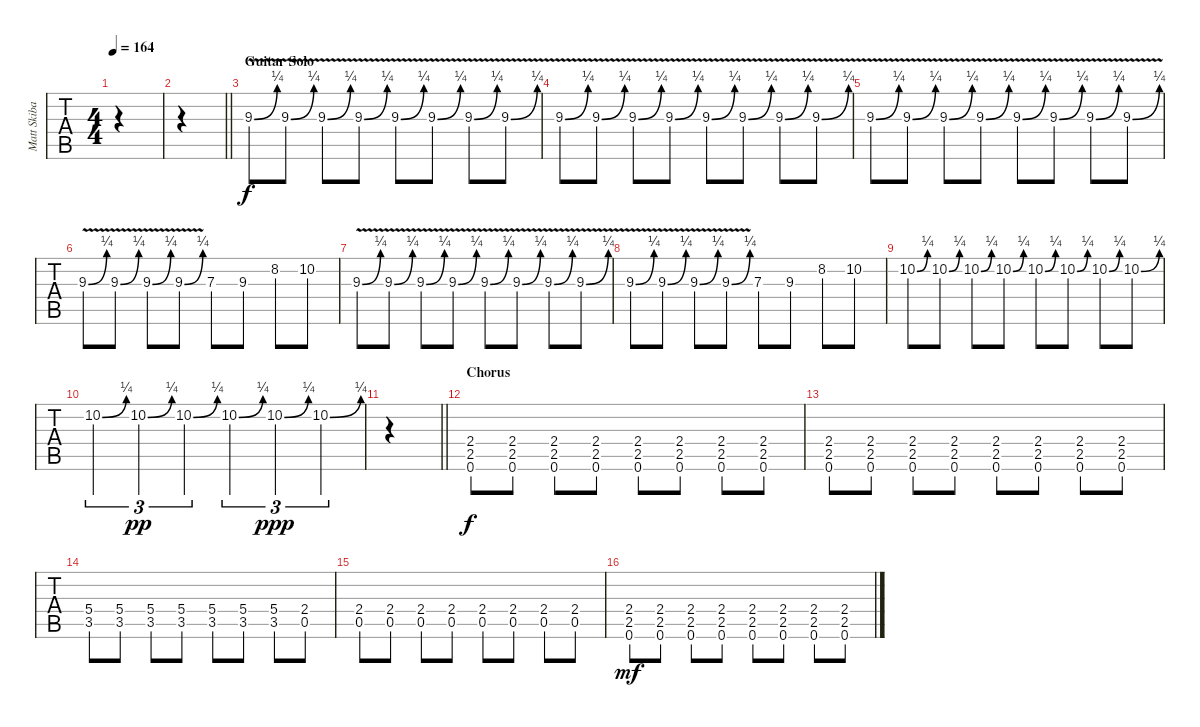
\track ("Matt Skiba - Guitar Three" "Matt Skiba") {instrument distortionguitar}
\staff {tabs}
\tuning (E4 B3 G3 D3 A2 E2) {hide}
\ts (4 4)
\tempo 164
\clef g2
\ks eminor
|
\barLineRight lightlight
|
\section ("" "Guitar Solo")
9.3{be (bend 0 0 60 1) v}.8{volume 13} 9.3{be (bend 0 0 60 1) v}.8 9.3{be (bend 0 0 60 1) v}.8 9.3{be (bend 0 0 60 1) v}.8 9.3{be (bend 0 0 60 1) v}.8 9.3{be (bend 0 0 60 1) v}.8 9.3{be (bend 0 0 60 1) v}.8 9.3{be (bend 0 0 60 1) v}.8 |
9.3{be (bend 0 0 60 1) v}.8 9.3{be (bend 0 0 60 1) v}.8 9.3{be (bend 0 0 60 1) v}.8 9.3{be (bend 0 0 60 1) v}.8 9.3{be (bend 0 0 60 1) v}.8 9.3{be (bend 0 0 60 1) v}.8 9.3{be (bend 0 0 60 1) v}.8 9.3{be (bend 0 0 60 1) v}.8 |
9.3{be (bend 0 0 60 1) v}.8 9.3{be (bend 0 0 60 1) v}.8 9.3{be (bend 0 0 60 1) v}.8 9.3{be (bend 0 0 60 1) v}.8 9.3{be (bend 0 0 60 1) v}.8 9.3{be (bend 0 0 60 1) v}.8 9.3{be (bend 0 0 60 1) v}.8 9.3{be (bend 0 0 60 1) v}.8 |
9.3{be (bend 0 0 60 1) v}.8 9.3{be (bend 0 0 60 1) v}.8 9.3{be (bend 0 0 60 1) v}.8 9.3{be (bend 0 0 60 1) v}.8 7.3.8 9.3.8 8.2.8 10.2.8 |
9.3{be (bend 0 0 60 1) v}.8 9.3{be (bend 0 0 60 1) v}.8 9.3{be (bend 0 0 60 1) v}.8 9.3{be (bend 0 0 60 1) v}.8 9.3{be (bend 0 0 60 1) v}.8 9.3{be (bend 0 0 60 1) v}.8 9.3{be (bend 0 0 60 1) v}.8 9.3{be (bend 0 0 60 1) v}.8 |
9.3{be (bend 0 0 60 1) v}.8 9.3{be (bend 0 0 60 1) v}.8 9.3{be (bend 0 0 60 1) v}.8 9.3{be (bend 0 0 60 1) v}.8 7.3.8 9.3.8 8.2.8 10.2.8 |
10.2{be (bend 0 0 60 1)}.8 10.2{be (bend 0 0 60 1)}.8 10.2{be (bend 0 0 60 1)}.8 10.2{be (bend 0 0 60 1)}.8 10.2{be (bend 0 0 60 1)}.8 10.2{be (bend 0 0 60 1)}.8 10.2{be (bend 0 0 60 1)}.8 10.2{be (bend 0 0 60 1)}.8 |
10.2{be (bend 0 0 60 1)}.4{tu (3 2) volume 0} 10.2{be (bend 0 0 60 1)}.4{tu (3 2) dy pp} 10.2{be (bend 0 0 60 1)}.4{tu (3 2)} 10.2{be (bend 0 0 60 1)}.4{tu (3 2)} 10.2{be (bend 0 0 60 1)}.4{tu (3 2) dy ppp} 10.2{be (bend 0 0 60 1)}.4{tu (3 2)} |
\barLineRight lightlight
|
\section ("" "Chorus")
(2.4 2.5 0.6).8{dy f volume 8} (2.4 2.5 0.6).8 (2.4 2.5 0.6).8 (2.4 2.5 0.6).8 (2.4 2.5 0.6).8 (2.4 2.5 0.6).8 (2.4 2.5 0.6).8 (2.4 2.5 0.6).8 |
(2.4 2.5 0.6).8 (2.4 2.5 0.6).8 (2.4 2.5 0.6).8 (2.4 2.5 0.6).8 (2.4 2.5 0.6).8 (2.4 2.5 0.6).8 (2.4 2.5 0.6).8 (2.4 2.5 0.6).8 |
(5.4 3.5).8 (5.4 3.5).8 (5.4 3.5).8 (5.4 3.5).8 (5.4 3.5).8 (5.4 3.5).8 (5.4 3.5).8 (2.4 0.5).8 |
(2.4 0.5).8 (2.4 0.5).8 (2.4 0.5).8 (2.4 0.5).8 (2.4 0.5).8 (2.4 0.5).8 (2.4 0.5).8 (2.4 0.5).8 |
(2.4 2.5 0.6).8{dy mf} (2.4 2.5 0.6).8 (2.4 2.5 0.6).8 (2.4 2.5 0.6).8 (2.4 2.5 0.6).8 (2.4 2.5 0.6).8 (2.4 2.5 0.6).8 (2.4 2.5 0.6).8
